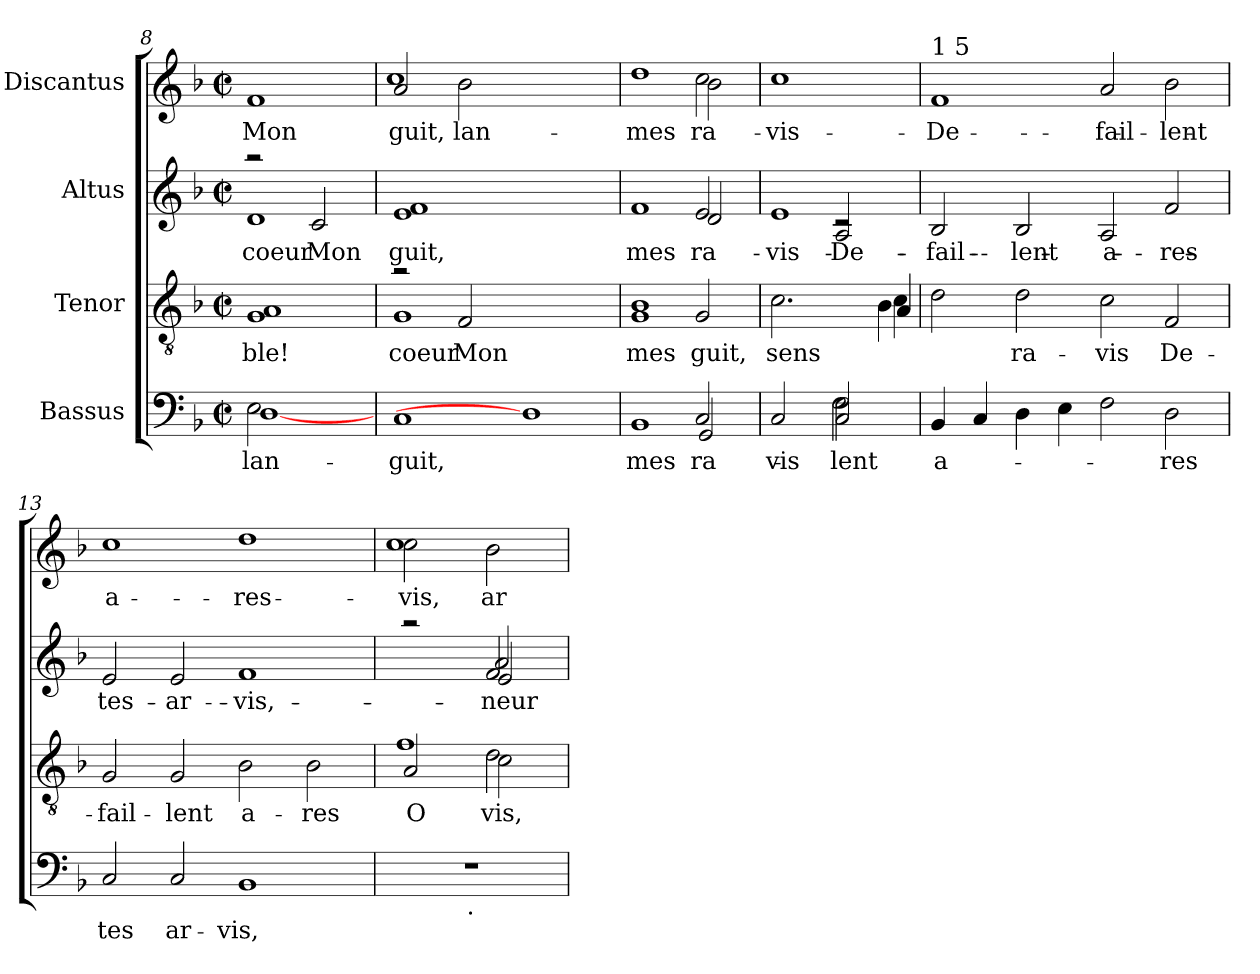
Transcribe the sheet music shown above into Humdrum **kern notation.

**kern	**text	**kern	**text	**kern	**text	**kern	**text
*part4	*part4	*part3	*part3	*part2	*part2	*part1	*part1
*staff4	*staff4	*staff3	*staff3	*staff2	*staff2	*staff1	*staff1
*I"Bassus	*	*I"Tenor	*	*I"Altus	*	*I"Discantus	*
*clefF4	*	*clefGv2	*	*clefG2	*	*clefG2	*
*k[b-]	*	*k[b-]	*	*k[b-]	*	*k[b-]	*
*F:	*	*F:	*	*F:	*	*F:	*
*M2/2	*	*M2/2	*	*M2/2	*	*M2/2	*
*met(c|)	*	*met(c|)	*	*met(c|)	*	*met(c|)	*
=8	=8	=8	=8	=8	=8	=8	=8
!	!LO:LY:b	!	!	!	!	!	!
*^	*	*	*	*	*	*	*
!	!	!LO:LY:b	!	!LO:LY:b	!	!LO:LY:b	!	!LO:LY:b
*	*	*	*	*	*^	*	*	*
2E\	[1D	lan-	1G 1A	-ble!	2raa	1d	coeur	1f	Mon
!	!	!	!	!	!	!	!LO:LY:b	!	!
2ryy	.	.	.	.	2c/	.	Mon	.	.
*v	*v	*	*	*	*v	*v	*	*	*
=9	=9	=9	=9	=9	=9	=9	=9
!	!LO:LY:b	!	!LO:LY:b	!	!LO:LY:b	!	!LO:LY:b
*	*	*^	*	*	*	*^	*
!	!	!	!	!	!	!	!	!	!LO:LY:b
1C	-guit,	2ra	1G	coeur	1e 1f	-guit,	2a/	1cc	-guit,
!	!	!	!	!LO:LY:b	!	!	!	!	!LO:LY:b
.	.	2F/	.	Mon	.	.	2b-\	.	lan-
1D]	.	1ryy	1ryy	.	1ryy	.	1ryy	1ryy	.
=10	=10	=10	=10	=10	=10	=10	=10	=10	=10
!	!LO:LY:b	!	!	!LO:LY:b	!	!LO:LY:b	!	!	!LO:LY:b
*^	*	*	*	*	*^	*	*	*^	*
*	*^	*	*	*	*	*	*^	*	*	*	*	*
1BB-	2ryy	2ryy	mes	1G 1B-	2ryy	-mes	1f	2ryy	2ryy	mes	1dd	2ryy	2ryy	mes
!	!	!	!LO:LY:b	!	!	!	!	!	!	!	!	!	!	!
!	!	!	!LO:LY:b	!	!	!LO:LY:b:rj	!	!	!	!LO:LY:b	!	!	!	!
!	!	!	!	!	!	!	!	!	!	!LO:LY:b	!	!	!	!LO:LY:b
!	!	!	!	!	!	!	!	!	!	!	!	!	!	!LO:LY:b
.	2C/	2GG/	ra-	.	2G/	guit,	.	2e/	2d/	ra-	.	2cc\	2b-\	ra-
=11	=11	=11	=11	=11	=11	=11	=11	=11	=11	=11	=11	=11	=11	=11
!	!	!	!LO:LY:b	!	!	!LO:LY:b	!	!	!	!LO:LY:b	!	!	!	!LO:LY:b
*	*	*	*	*	*^	*	*	*	*	*	*v	*v	*v	*
2C/	2ryy	2ryy	-vis	2.c\	2.ryy	2.ryy	sens	1e	2ryy	2ryy	-vis	1cc	-vis
!	!	!	!LO:LY:b	!	!	!	!	!	!	!	!	!	!
!	!	!	!LO:LY:b	!	!	!	!	!	!	!	!	!	!
!	!	!	!LO:LY:b:rj	!	!	!	!	!	!	!	!LO:LY:b	!	!
2C/	2F\	2F\	-lent	.	.	.	.	.	2rc	2A/	De-	.	.
.	.	.	.	4B-\	4c\	4A/	.	.	.	.	.	.	.
*v	*v	*v	*	*	*	*	*	*v	*v	*v	*	*	*
!!LO:LB:g=z
=12	=12	=12	=12	=12	=12	=12	=12	=12	=12
!	!	!	!	!	!	!	!	!LO:TX:a:t=1 5	!
!	!LO:LY:b	!	!	!	!	!	!LO:LY:b	!	!LO:LY:b
*	*	*v	*v	*v	*	*	*	*	*
4BB-/	a-	2d\	.	2B-/	-fail-	1f	De-
4C/	.	.	.	.	.	.	.
!	!	!	!LO:LY:b	!	!LO:LY:b	!	!
4D\	.	2d\	ra-	2B-/	-lent	.	.
4E\	.	.	.	.	.	.	.
!	!	!	!LO:LY:b	!	!LO:LY:b	!	!LO:LY:b
2F\	.	2c\	-vis	2A/	a-	2a/	-fail-
!	!LO:LY:b	!	!LO:LY:b	!	!LO:LY:b	!	!LO:LY:b:rj
2D\	-res	2F/	De-	2f/	-res	2b-\	-lent
=13	=13	=13	=13	=13	=13	=13	=13
!	!LO:LY:b	!	!LO:LY:b	!	!LO:LY:b	!	!LO:LY:b
2C/	tes	2G/	-fail-	2e/	tes	1cc	a-
!	!LO:LY:b	!	!LO:LY:b:rj	!	!LO:LY:b	!	!
2C/	ar-	2G/	-lent	2e/	ar-	.	.
!	!LO:LY:b	!	!LO:LY:b	!	!LO:LY:b	!	!LO:LY:b
1BB-	-vis,	2B-\	a-	1f	-vis,	1dd	-res
!	!	!	!LO:LY:b	!	!	!	!
.	.	2B-\	-res	.	.	.	.
=14	=14	=14	=14	=14	=14	=14	=14
!	!	!	!LO:LY:b	!	!	!	!
*	*	*^	*	*	*	*	*
*	*	*	*^	*	*	*	*	*
!	!	!	!	!	!LO:LY:b	!	!	!	!LO:LY:b
*	*	*	*	*	*	*^	*	*^	*
*	*	*	*	*	*	*	*^	*	*	*	*
!	!	!	!	!	!	!	!	!	!	!	!	!LO:LY:b
*^	*	*	*	*	*	*	*	*	*	*	*	*
1r	4..ryy	.	2A/	2ryy	1f	O	2raa	2ryy	2ryy	.	2cc\	1cc	-vis,
!	!LO:TX:b:t=.	!	!	!	!	!	!	!	!	!	!	!	!
.	2ryy	.	.	.	.	.	.	.	.	.	.	.	.
!	!	!	!	!	!	!LO:LY:b	!	!	!	!	!	!	!
!	!	!	!	!	!	!LO:LY:b	!	!	!	!LO:LY:b	!	!	!
!	!	!	!	!	!	!	!	!	!	!LO:LY:b	!	!	!
!	!	!	!	!	!	!	!	!	!	!LO:LY:b:rj	!	!	!LO:LY:b
.	.	.	2d\	2c\	.	-vis,	2f/	2e/	2a/	-neur	2b-\	.	ar-
.	16ryy	.	.	.	.	.	.	.	.	.	.	.	.
*v	*v	*	*	*	*	*	*v	*v	*v	*	*v	*v	*
*	*	*v	*v	*v	*	*	*	*	*
=	=	=	=	=	=	=	=
*-	*-	*-	*-	*-	*-	*-	*-
